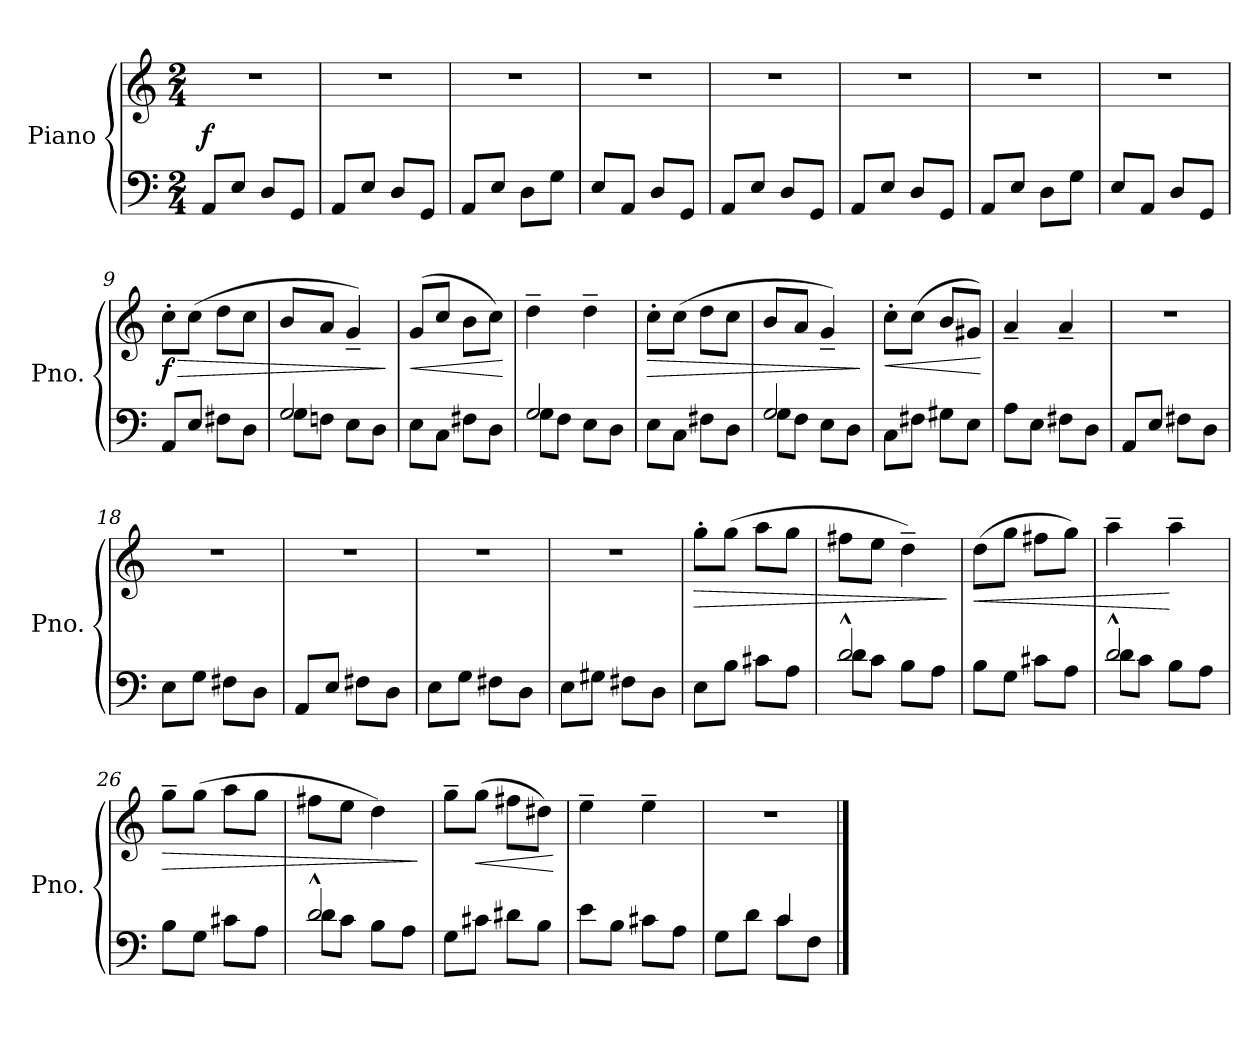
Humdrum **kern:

**kern	**kern	**dynam
*part1	*part1	*part1
*staff2	*staff1	*staff1/2
*I"Piano	*	*
*I'Pno.	*	*
*clefF4	*clefG2	*
*k[]	*k[]	*
*M2/4	*M2/4	*
=1	=1	=1
!	!	!LO:DY:a=2
8AA/L	2r	f
8E/J	.	.
8D/L	.	.
8GG/J	.	.
=2	=2	=2
8AA/L	2r	.
8E/J	.	.
8D/L	.	.
8GG/J	.	.
=3	=3	=3
8AA/L	2r	.
8E/J	.	.
8D\L	.	.
8G\J	.	.
=4	=4	=4
8E/L	2r	.
8AA/J	.	.
8D/L	.	.
8GG/J	.	.
=5	=5	=5
8AA/L	2r	.
8E/J	.	.
8D/L	.	.
8GG/J	.	.
=6	=6	=6
8AA/L	2r	.
8E/J	.	.
8D/L	.	.
8GG/J	.	.
!!LO:LB:g=z
=7	=7	=7
8AA/L	2r	.
8E/J	.	.
8D\L	.	.
8G\J	.	.
=8	=8	=8
8E/L	2r	.
8AA/J	.	.
8D/L	.	.
8GG/J	.	.
=9	=9	=9
!	!	!LO:HP:b
!	!	!LO:DY:n=1:b
8AA/L	8cc'\L	> f
8E/J	(>8cc\J	.
8F#X\L	8dd\L	.
8D\J	8cc\J	.
=10	=10	=10
*^	*	*
2G/	8G\L	8b/L	.
.	8Fn\J	8a/J	.
.	8E\L	4g~/)	.
.	8D\J	.	.
*v	*v	*	*
.	.	]
=11	=11	=11
!	!	!LO:HP:b
8E\L	(>8g/L	<
8C\J	8cc/J	.
8F#X\L	8b\L	.
8D\J	8cc\J)	.
.	.	[
=12	=12	=12
*^	*	*
2G/	8G\L	4dd~\	.
.	8F\J	.	.
.	8E\L	4dd~\	.
.	8D\J	.	.
!!LO:LB:g=z
=13	=13	=13	=13
!	!	!	!LO:HP:b
*v	*v	*	*
8E\L	8cc'\L	>
8C\J	(>8cc\J	.
8F#X\L	8dd\L	.
8D\J	8cc\J	.
=14	=14	=14
*^	*	*
2G/	8G\L	8b/L	.
.	8F\J	8a/J	.
.	8E\L	4g~/)	.
.	8D\J	.	.
*v	*v	*	*
.	.	]
=15	=15	=15
!	!	!LO:HP:b
8C\L	8cc'\L	<
8F#X\J	(>8cc\J	.
8G#X\L	8b/L	.
8E\J	8g#X/J)	.
.	.	[
=16	=16	=16
8A\L	4a~/	.
8E\J	.	.
8F#X\L	4a~/	.
8D\J	.	.
=17	=17	=17
8AA/L	2r	.
8E/J	.	.
8F#X\L	.	.
8D\J	.	.
=18	=18	=18
8E\L	2r	.
8G\J	.	.
8F#X\L	.	.
8D\J	.	.
!!LO:LB:g=z
=19	=19	=19
8AA/L	2r	.
8E/J	.	.
8F#X\L	.	.
8D\J	.	.
=20	=20	=20
8E\L	2r	.
8G\J	.	.
8F#X\L	.	.
8D\J	.	.
=21	=21	=21
8E\L	2r	.
8G#X\J	.	.
8F#X\L	.	.
8D\J	.	.
=22	=22	=22
!	!	!LO:HP:b
8E\L	8gg'\L	>
8B\J	(>8gg\J	.
8c#X\L	8aa\L	.
8A\J	8gg\J	.
=23	=23	=23
*^	*	*
2d^^/	8d\L	8ff#X\L	.
.	8c\J	8ee\J	.
.	8B\L	4dd~\)	.
.	8A\J	.	.
*v	*v	*	*
.	.	]
=24	=24	=24
!	!	!LO:HP:b
8B\L	(>8dd\L	<
8G\J	8gg\J	.
8c#X\L	8ff#X\L	.
8A\J	8gg\J)	.
!!LO:LB:g=z
=25	=25	=25
*^	*	*
2d^^/	8d\L	4aa~\	.
.	8c\J	.	.
.	8B\L	4aa~\	[
.	8A\J	.	.
=26	=26	=26	=26
!	!	!	!LO:HP:b
*v	*v	*	*
8B\L	8gg~\L	>
8G\J	(>8gg\J	.
8c#X\L	8aa\L	.
8A\J	8gg\J	.
=27	=27	=27
*^	*	*
2d^^/	8d\L	8ff#X\L	.
.	8c\J	8ee\J	.
.	8B\L	4dd\)	.
.	8A\J	.	.
*v	*v	*	*
.	.	]
=28	=28	=28
8G\L	8gg~\L	.
!	!	!LO:HP:b
8c#X\J	(>8gg\J	<
8d#X\L	8ff#X\L	.
8B\J	8dd#X\J)	.
.	.	[
=29	=29	=29
8e\L	4ee~\	.
8B\J	.	.
8c#X\L	4ee~\	.
8A\J	.	.
=30	=30	=30
*^	*	*
8G\L	4ryy	2r	.
8d\J	.	.	.
4c/	8c\L	.	.
.	8F\J	.	.
*v	*v	*	*
==	==	==
*-	*-	*-
